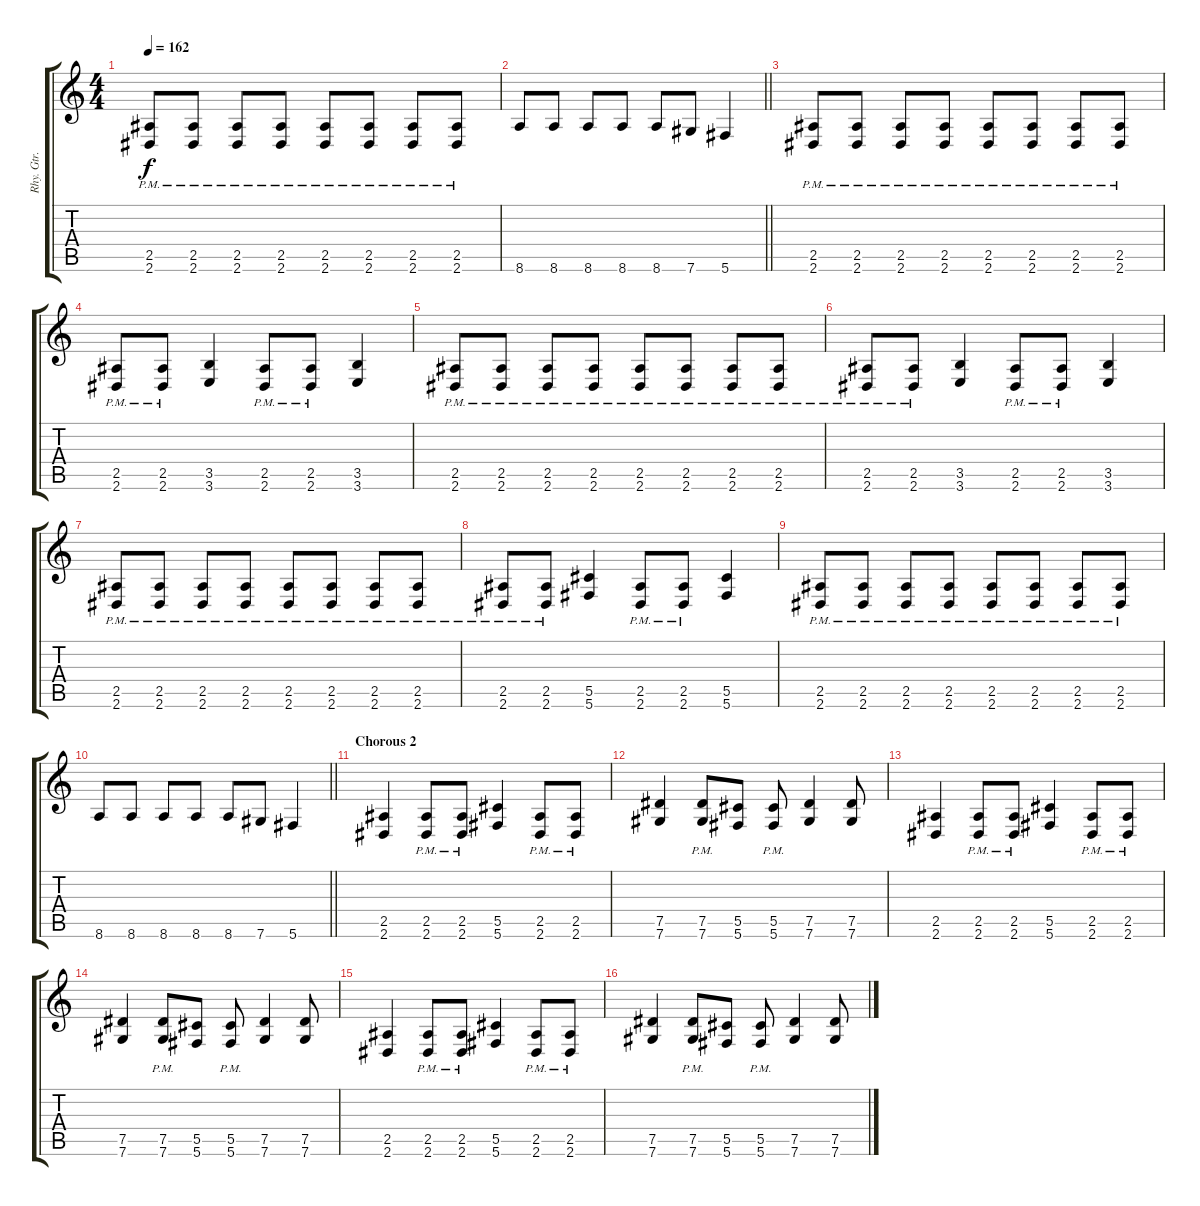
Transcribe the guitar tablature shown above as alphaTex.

\track ("Rhy. Gtr. 1" "Rhy. Gtr. ") {instrument distortionguitar}
\staff {score tabs}
\tuning (Eb4 Bb3 Gb3 Db3 Ab2 Db2) {hide}
\ts (4 4)
\tempo 162
\clef g2
\ks c
(2.5{pm} 2.6{pm}).8{dy f} (2.5{pm} 2.6{pm}).8 (2.5{pm} 2.6{pm}).8 (2.5{pm} 2.6{pm}).8 (2.5{pm} 2.6{pm}).8 (2.5{pm} 2.6{pm}).8 (2.5{pm} 2.6{pm}).8 (2.5{pm} 2.6{pm}).8 |
\barLineRight lightlight
8.6.8 8.6.8 8.6.8 8.6.8 8.6.8 7.6.8 5.6.4 |
\section ("" "")
(2.5{pm} 2.6{pm}).8 (2.5{pm} 2.6{pm}).8 (2.5{pm} 2.6{pm}).8 (2.5{pm} 2.6{pm}).8 (2.5{pm} 2.6{pm}).8 (2.5{pm} 2.6{pm}).8 (2.5{pm} 2.6{pm}).8 (2.5{pm} 2.6{pm}).8 |
(2.5{pm} 2.6{pm}).8 (2.5{pm} 2.6{pm}).8 (3.5 3.6).4 (2.5{pm} 2.6{pm}).8 (2.5{pm} 2.6{pm}).8 (3.5 3.6).4 |
(2.5{pm} 2.6{pm}).8 (2.5{pm} 2.6{pm}).8 (2.5{pm} 2.6{pm}).8 (2.5{pm} 2.6{pm}).8 (2.5{pm} 2.6{pm}).8 (2.5{pm} 2.6{pm}).8 (2.5{pm} 2.6{pm}).8 (2.5{pm} 2.6{pm}).8 |
(2.5{pm} 2.6{pm}).8 (2.5{pm} 2.6{pm}).8 (3.5 3.6).4 (2.5{pm} 2.6{pm}).8 (2.5{pm} 2.6{pm}).8 (3.5 3.6).4 |
(2.5{pm} 2.6{pm}).8 (2.5{pm} 2.6{pm}).8 (2.5{pm} 2.6{pm}).8 (2.5{pm} 2.6{pm}).8 (2.5{pm} 2.6{pm}).8 (2.5{pm} 2.6{pm}).8 (2.5{pm} 2.6{pm}).8 (2.5{pm} 2.6{pm}).8 |
(2.5{pm} 2.6{pm}).8 (2.5{pm} 2.6{pm}).8 (5.5 5.6).4 (2.5{pm} 2.6{pm}).8 (2.5{pm} 2.6{pm}).8 (5.5 5.6).4 |
(2.5{pm} 2.6{pm}).8 (2.5{pm} 2.6{pm}).8 (2.5{pm} 2.6{pm}).8 (2.5{pm} 2.6{pm}).8 (2.5{pm} 2.6{pm}).8 (2.5{pm} 2.6{pm}).8 (2.5{pm} 2.6{pm}).8 (2.5{pm} 2.6{pm}).8 |
\barLineRight lightlight
8.6.8 8.6.8 8.6.8 8.6.8 8.6.8 7.6.8 5.6.4 |
\section ("" "Chorous 2")
(2.5 2.6).4 (2.5{pm} 2.6{pm}).8 (2.5{pm} 2.6{pm}).8 (5.5 5.6).4 (2.5{pm} 2.6{pm}).8 (2.5{pm} 2.6{pm}).8 |
(7.5 7.6).4 (7.5{pm} 7.6{pm}).8 (5.5 5.6).8 (5.5{pm} 5.6{pm}).8 (7.5 7.6).4 (7.5 7.6).8 |
(2.5 2.6).4 (2.5{pm} 2.6{pm}).8 (2.5{pm} 2.6{pm}).8 (5.5 5.6).4 (2.5{pm} 2.6{pm}).8 (2.5{pm} 2.6{pm}).8 |
(7.5 7.6).4 (7.5{pm} 7.6{pm}).8 (5.5 5.6).8 (5.5{pm} 5.6{pm}).8 (7.5 7.6).4 (7.5 7.6).8 |
(2.5 2.6).4 (2.5{pm} 2.6{pm}).8 (2.5{pm} 2.6{pm}).8 (5.5 5.6).4 (2.5{pm} 2.6{pm}).8 (2.5{pm} 2.6{pm}).8 |
(7.5 7.6).4 (7.5{pm} 7.6{pm}).8 (5.5 5.6).8 (5.5{pm} 5.6{pm}).8 (7.5 7.6).4 (7.5 7.6).8
